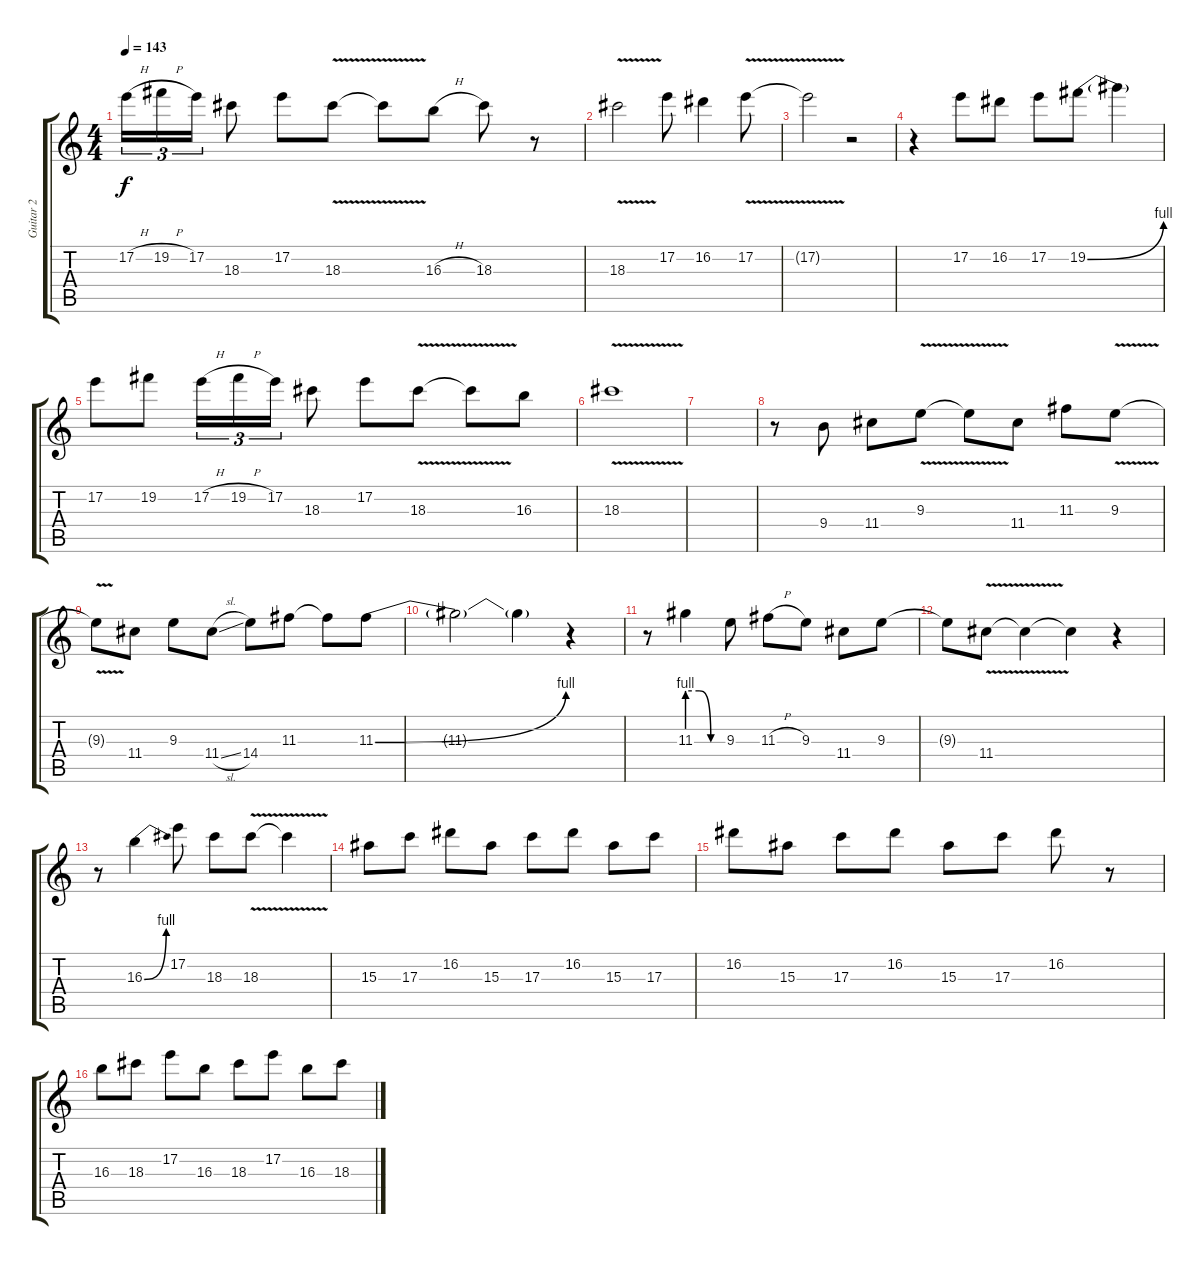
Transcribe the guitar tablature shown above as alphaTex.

\track ("Guitar 2" "Guitar 2") {instrument overdrivenguitar}
\staff {score tabs}
\tuning (E4 B3 G3 D3 A2 E2) {hide}
\ts (4 4)
\tempo 143
\clef g2
\ks c
17.2{h}.16{tu (3 2) dy f} 19.2{h}.16{tu (3 2)} 17.2.16{tu (3 2)} 18.3.8 17.2.8 18.3{v}.8 18.3{t}.8 16.3{h}.8 18.3.8 r.8 |
18.3{v}.2 17.2.8 16.2.4 17.2{v}.8 |
17.2{t}.2 r.2 |
r.4 17.2.8 16.2.8 17.2.8 19.2{be (bend 0 0 60 4)}.8 19.2{t}.4 |
17.2.8 19.2.8 17.2{h}.16{tu (3 2)} 19.2{h}.16{tu (3 2)} 17.2.16{tu (3 2)} 18.3.8 17.2.8 18.3{v}.8 18.3{t}.8 16.3.8 |
18.3{v}.1 |
|
r.8 9.4.8 11.4.8 9.3{v}.8 9.3{t}.8 11.4.8 11.3.8 9.3{v}.8 |
9.3{t}.8 11.4.8 9.3.8 11.4{sl}.8 14.4.8 11.3.8 11.3{t}.8 11.3{be (bend 0 0 60 4)}.8 |
11.3{t}.2 11.3{t}.4 r.4 |
r.8 11.3{be (custom 0 4 20 4 40 0 60 0)}.4 9.3.8 11.3{h}.8 9.3.8 11.4.8 9.3.8 |
9.3{t}.8 11.4{v}.8 11.4{t}.4 11.4{t}.4 r.4 |
r.8 16.3{be (bend 0 0 60 4)}.4 17.2.8 18.3.8 18.3{v}.8 18.3{t}.4 |
15.3.8 17.3.8 16.2.8 15.3.8 17.3.8 16.2.8 15.3.8 17.3.8 |
16.2.8 15.3.8 17.3.8 16.2.8 15.3.8 17.3.8 16.2.8 r.8 |
16.3.8 18.3.8 17.2.8 16.3.8 18.3.8 17.2.8 16.3.8 18.3.8
